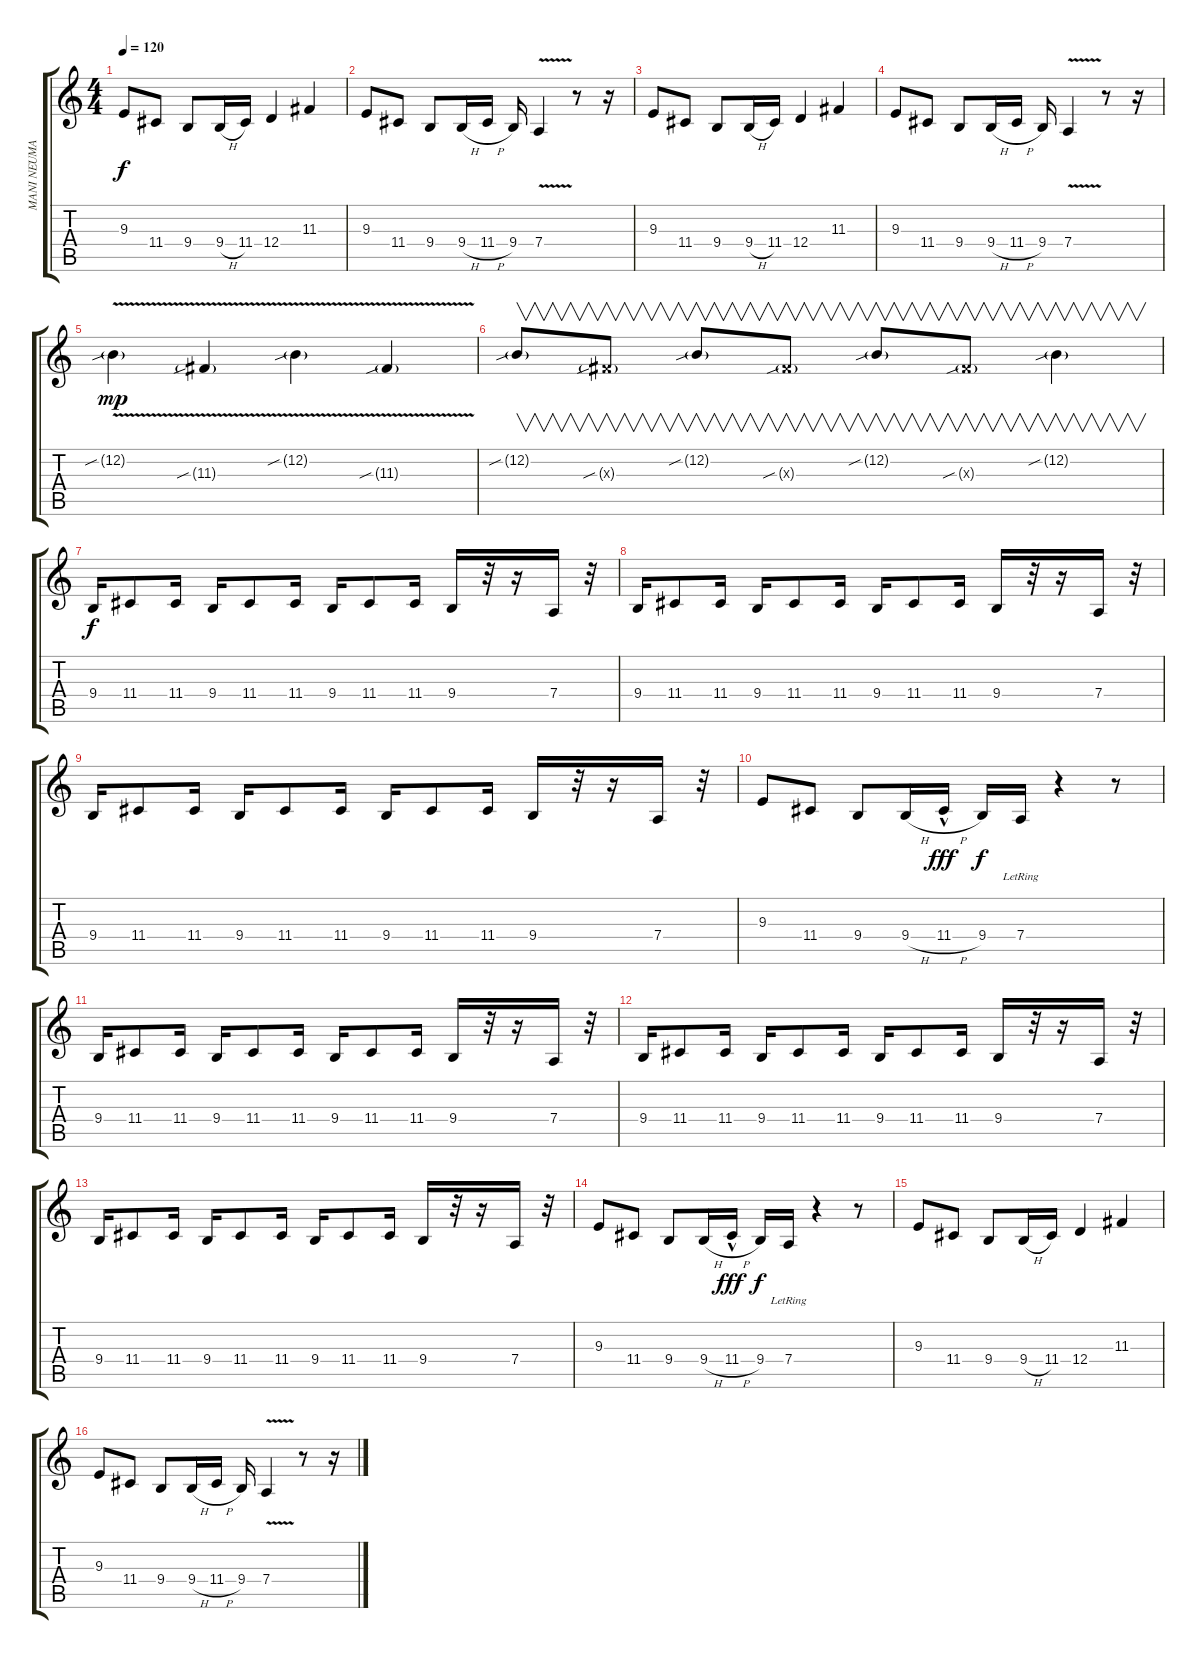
\track ("MANI NEUMANN" "MANI NEUMA") {instrument viola}
\staff {score tabs}
\tuning (E4 B3 G3 D3 A2 E2) {hide}
\ts (4 4)
\tempo 120
\clef g2
\ks c
9.3.8{dy f} 11.4.8 9.4.8 9.4{h}.16 11.4.16 12.4.4 11.3.4 |
9.3.8 11.4.8 9.4.8 9.4{h}.16 11.4{h}.16 9.4.16 7.4{v}.4 r.8 r.16 |
9.3.8 11.4.8 9.4.8 9.4{h}.16 11.4.16 12.4.4 11.3.4 |
9.3.8 11.4.8 9.4.8 9.4{h}.16 11.4{h}.16 9.4.16 7.4{v}.4 r.8 r.16 |
12.2{v sib g}.4{dy mp} 11.3{v sib g}.4 12.2{v sib g}.4 11.3{v sib g}.4 |
12.2{sib g}.8{v} 11.3{sib g x}.8{v} 12.2{sib g}.8{v} 11.3{sib g x}.8{v} 12.2{sib g}.8{v} 11.3{sib g x}.8{v} 12.2{sib g}.4{v} |
9.4.16{dy f} 11.4.8 11.4.16 9.4.16 11.4.8 11.4.16 9.4.16 11.4.8 11.4.16 9.4.16 r.32 r.16 7.4.16 r.32 |
9.4.16 11.4.8 11.4.16 9.4.16 11.4.8 11.4.16 9.4.16 11.4.8 11.4.16 9.4.16 r.32 r.16 7.4.16 r.32 |
9.4.16 11.4.8 11.4.16 9.4.16 11.4.8 11.4.16 9.4.16 11.4.8 11.4.16 9.4.16 r.32 r.16 7.4.16 r.32 |
9.3.8 11.4.8 9.4.8 9.4{h}.16 11.4{h hac}.16{dy fff} 9.4.16{dy f} 7.4{lr}.16 r.4 r.8 |
9.4.16 11.4.8 11.4.16 9.4.16 11.4.8 11.4.16 9.4.16 11.4.8 11.4.16 9.4.16 r.32 r.16 7.4.16 r.32 |
9.4.16 11.4.8 11.4.16 9.4.16 11.4.8 11.4.16 9.4.16 11.4.8 11.4.16 9.4.16 r.32 r.16 7.4.16 r.32 |
9.4.16 11.4.8 11.4.16 9.4.16 11.4.8 11.4.16 9.4.16 11.4.8 11.4.16 9.4.16 r.32 r.16 7.4.16 r.32 |
9.3.8 11.4.8 9.4.8 9.4{h}.16 11.4{h hac}.16{dy fff} 9.4.16{dy f} 7.4{lr}.16 r.4 r.8 |
9.3.8 11.4.8 9.4.8 9.4{h}.16 11.4.16 12.4.4 11.3.4 |
9.3.8 11.4.8 9.4.8 9.4{h}.16 11.4{h}.16 9.4.16 7.4{v}.4 r.8 r.16
